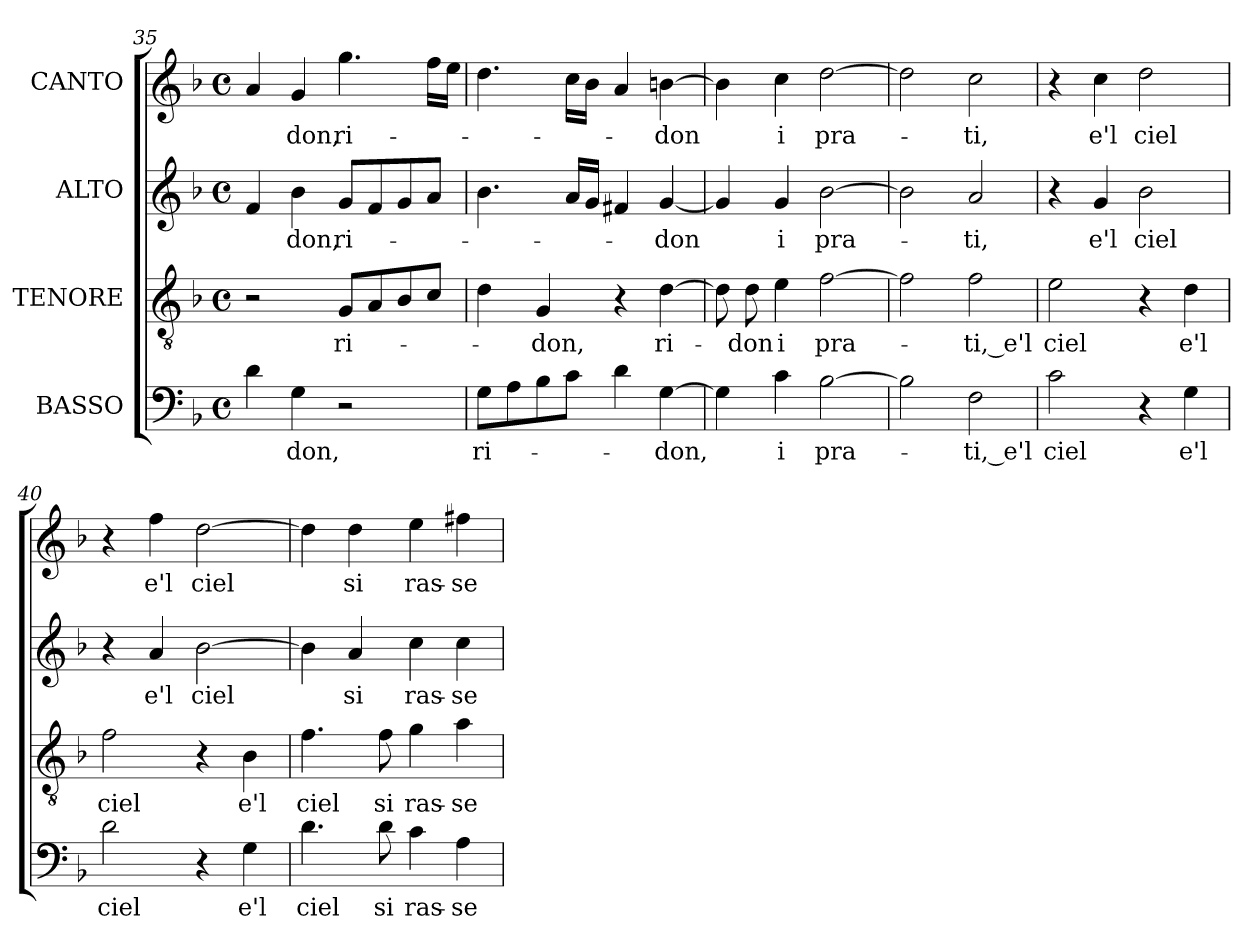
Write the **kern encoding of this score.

**kern	**text	**kern	**text	**kern	**text	**kern	**text
*part4	*part4	*part3	*part3	*part2	*part2	*part1	*part1
*staff4	*staff4	*staff3	*staff3	*staff2	*staff2	*staff1	*staff1
*I"BASSO	*	*I"TENORE	*	*I"ALTO	*	*I"CANTO	*
*clefF4	*	*clefGv2	*	*clefG2	*	*clefG2	*
*	*	*ITrd7c12	*	*	*	*	*
*k[b-]	*	*k[b-]	*	*k[b-]	*	*k[b-]	*
*F:	*	*F:	*	*F:	*	*F:	*
*M4/4	*	*M4/4	*	*M4/4	*	*M4/4	*
*met(c)	*	*met(c)	*	*met(c)	*	*met(c)	*
=35	=35	=35	=35	=35	=35	=35	=35
4di\	.	2r	.	4fi/	.	4ai/	.
!	!LO:LY:b:color=#000000	!	!	!	!	!	!
!	!	!	!	!	!LO:LY:b:color=#000000	!	!
!	!	!	!	!	!	!	!LO:LY:b:color=#000000
4Gi\	-don,	.	.	4b-i\	-don,	4gi/	-don,
!	!	!	!LO:LY:b:color=#000000	!	!	!	!
!	!	!	!	!	!LO:LY:b:color=#000000	!	!
!	!	!	!	!	!	!	!LO:LY:b:color=#000000
2r	.	8GGi/L	ri-	8gi/L	ri-	4.ggi\	ri-
.	.	8AAi/	.	8fi/	.	.	.
.	.	8BB-i/	.	8gi/	.	.	.
.	.	8Ci/J	.	8ai/J	.	16ffi\LL	.
.	.	.	.	.	.	16eei\JJ	.
=36	=36	=36	=36	=36	=36	=36	=36
!	!LO:LY:b:color=#000000	!	!	!	!	!	!
8Gi\L	ri-	4Di\	.	4.b-i\	.	4.ddi\	.
8Ai\	.	.	.	.	.	.	.
!	!	!	!LO:LY:b:color=#000000	!	!	!	!
8B-i\	.	4GGi/	-don,	.	.	.	.
8ci\J	.	.	.	16ai/LL	.	16cci\LL	.
.	.	.	.	16gi/JJ	.	16b-i\JJ	.
4di\	.	4r	.	4f#Xi/	.	4ai/	.
!	!LO:LY:b:color=#000000	!	!	!	!	!	!
!	!	!	!LO:LY:b:color=#000000	!	!	!	!
!	!	!	!	!	!LO:LY:b:color=#000000	!	!
!	!	!	!	!	!	!	!LO:LY:b:color=#000000
[>4Gi\	-don,	[>4Di\	ri-	[<4gi/	-don	[>4bni\	-don
=37	=37	=37	=37	=37	=37	=37	=37
4Gi\]	.	8Di\]	.	4gi/]	.	4bi\]	.
!	!	!	!LO:LY:b:color=#000000	!	!	!	!
.	.	8Di\	-don	.	.	.	.
!	!LO:LY:b:color=#000000	!	!	!	!	!	!
!	!	!	!LO:LY:b:color=#000000	!	!	!	!
!	!	!	!	!	!LO:LY:b:color=#000000	!	!
!	!	!	!	!	!	!	!LO:LY:b:color=#000000
4ci\	i	4Ei\	i	4gi/	i	4cci\	i
!	!LO:LY:b:color=#000000	!	!	!	!	!	!
!	!	!	!LO:LY:b:color=#000000	!	!	!	!
!	!	!	!	!	!LO:LY:b:color=#000000	!	!
!	!	!	!	!	!	!	!LO:LY:b:color=#000000
[>2B-i\	pra-	[>2Fi\	pra-	[>2b-i\	pra-	[>2ddi\	pra-
!!LO:LB:g=z
=38	=38	=38	=38	=38	=38	=38	=38
2B-i\]	.	2Fi\]	.	2b-i\]	.	2ddi\]	.
!	!LO:LY:b:color=#000000	!	!	!	!	!	!
!	!	!	!LO:LY:b:color=#000000	!	!	!	!
!	!	!	!	!	!LO:LY:b:color=#000000	!	!
!	!	!	!	!	!	!	!LO:LY:b:color=#000000
2Fi\	-ti,_e'l	2Fi\	-ti,_e'l	2ai/	-ti,	2cci\	-ti,
=39	=39	=39	=39	=39	=39	=39	=39
!	!LO:LY:b:color=#000000	!	!	!	!	!	!
!	!	!	!LO:LY:b:color=#000000	!	!	!	!
2ci\	ciel	2Ei\	ciel	4r	.	4r	.
!	!	!	!	!	!LO:LY:b:color=#000000	!	!
!	!	!	!	!	!	!	!LO:LY:b:color=#000000
.	.	.	.	4gi/	e'l	4cci\	e'l
!	!	!	!	!	!LO:LY:b:color=#000000	!	!
!	!	!	!	!	!	!	!LO:LY:b:color=#000000
4r	.	4r	.	2b-i\	ciel	2ddi\	ciel
!	!LO:LY:b:color=#000000	!	!	!	!	!	!
!	!	!	!LO:LY:b:color=#000000	!	!	!	!
4Gi\	e'l	4Di\	e'l	.	.	.	.
=40	=40	=40	=40	=40	=40	=40	=40
!	!LO:LY:b:color=#000000	!	!	!	!	!	!
!	!	!	!LO:LY:b:color=#000000	!	!	!	!
2di\	ciel	2Fi\	ciel	4r	.	4r	.
!	!	!	!	!	!LO:LY:b:color=#000000	!	!
!	!	!	!	!	!	!	!LO:LY:b:color=#000000
.	.	.	.	4ai/	e'l	4ffi\	e'l
!	!	!	!	!	!LO:LY:b:color=#000000	!	!
!	!	!	!	!	!	!	!LO:LY:b:color=#000000
4r	.	4r	.	[>2b-i\	ciel	[>2ddi\	ciel
!	!LO:LY:b:color=#000000	!	!	!	!	!	!
!	!	!	!LO:LY:b:color=#000000	!	!	!	!
4Gi\	e'l	4BB-i\	e'l	.	.	.	.
=41	=41	=41	=41	=41	=41	=41	=41
!	!LO:LY:b:color=#000000	!	!	!	!	!	!
!	!	!	!LO:LY:b:color=#000000	!	!	!	!
4.di\	ciel	4.Fi\	ciel	4b-i\]	.	4ddi\]	.
!	!	!	!	!	!LO:LY:b:color=#000000	!	!
!	!	!	!	!	!	!	!LO:LY:b:color=#000000
.	.	.	.	4ai/	si	4ddi\	si
!	!LO:LY:b:color=#000000	!	!	!	!	!	!
!	!	!	!LO:LY:b:color=#000000	!	!	!	!
8di\	si	8Fi\	si	.	.	.	.
!	!LO:LY:b:color=#000000	!	!	!	!	!	!
!	!	!	!LO:LY:b:color=#000000	!	!	!	!
!	!	!	!	!	!LO:LY:b:color=#000000	!	!
!	!	!	!	!	!	!	!LO:LY:b:color=#000000
4ci\	ras-	4Gi\	ras-	4cci\	ras-	4eei\	ras-
!	!LO:LY:b:color=#000000	!	!	!	!	!	!
!	!	!	!LO:LY:b:color=#000000	!	!	!	!
!	!	!	!	!	!LO:LY:b:color=#000000	!	!
!	!	!	!	!	!	!	!LO:LY:b:color=#000000
4Ai\	-se-	4Ai\	-se-	4cci\	-se-	4ff#Xi\	-se-
=	=	=	=	=	=	=	=
*-	*-	*-	*-	*-	*-	*-	*-
